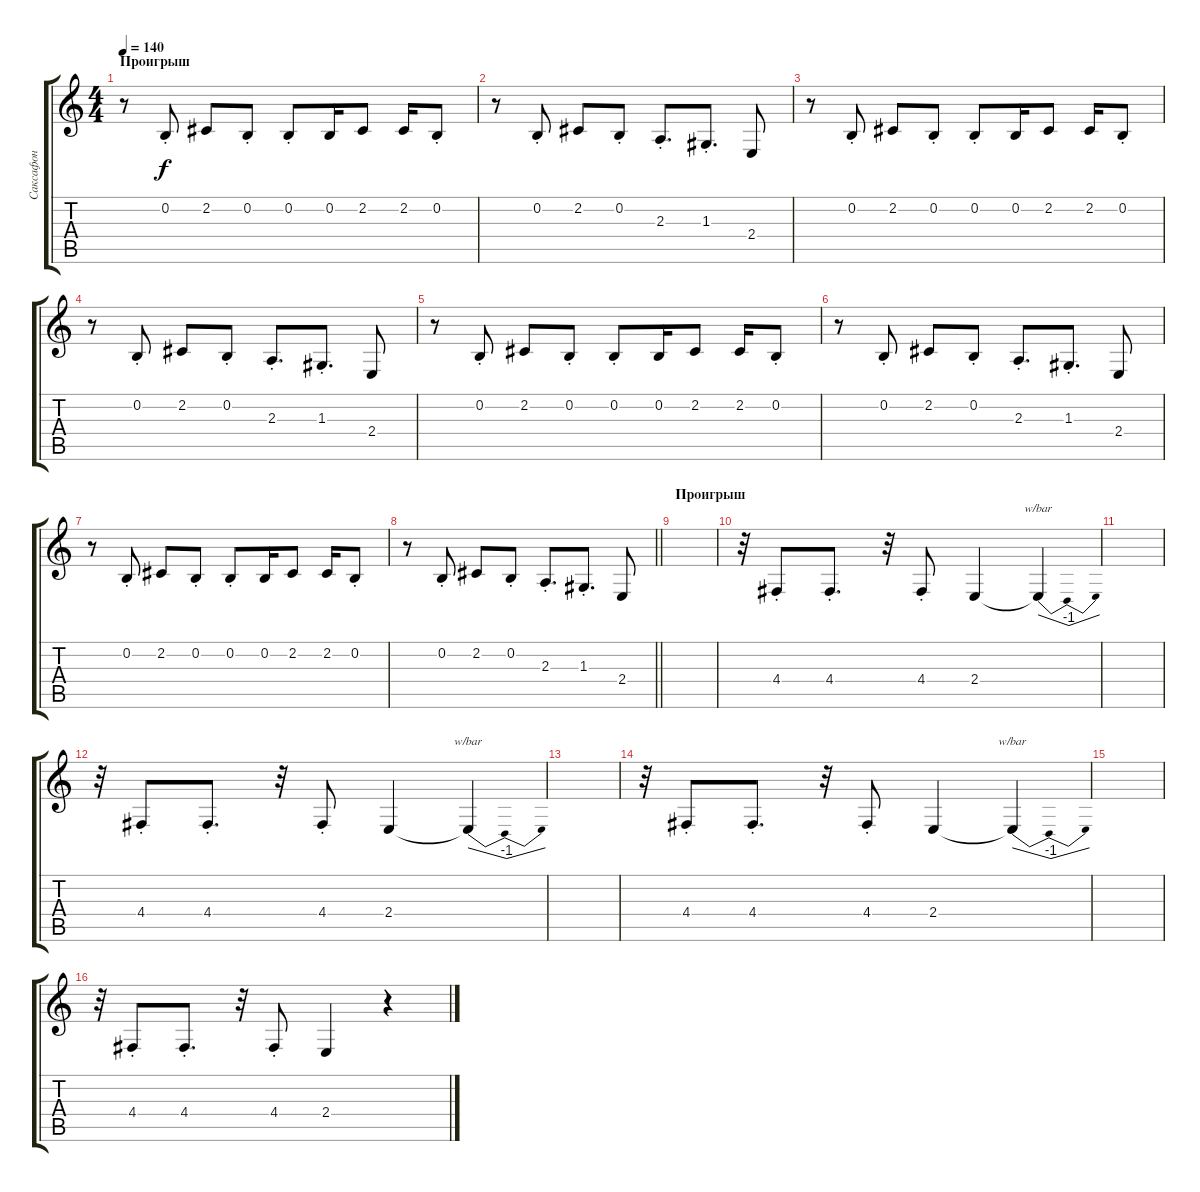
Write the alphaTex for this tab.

\track ("Саксафон" "Саксафон") {instrument tuba}
\staff {score tabs}
\tuning (E4 B3 G3 D3 A2 E2) {hide}
\ts (4 4)
\section ("" "Проигрыш")
\tempo 140
\clef g2
\ks c
r.8{dy f} 0.2{st}.8 2.2.8 0.2{st}.8 0.2{st}.8 0.2.16 2.2.8 2.2.16 0.2{st}.8 |
r.8 0.2{st}.8 2.2.8 0.2{st}.8 2.3{st}.8{d} 1.3{st}.8{d} 2.4.8 |
r.8 0.2{st}.8 2.2.8 0.2{st}.8 0.2{st}.8 0.2.16 2.2.8 2.2.16 0.2{st}.8 |
r.8 0.2{st}.8 2.2.8 0.2{st}.8 2.3{st}.8{d} 1.3{st}.8{d} 2.4.8 |
r.8 0.2{st}.8 2.2.8 0.2{st}.8 0.2{st}.8 0.2.16 2.2.8 2.2.16 0.2{st}.8 |
r.8 0.2{st}.8 2.2.8 0.2{st}.8 2.3{st}.8{d} 1.3{st}.8{d} 2.4.8 |
r.8 0.2{st}.8 2.2.8 0.2{st}.8 0.2{st}.8 0.2.16 2.2.8 2.2.16 0.2{st}.8 |
\barLineRight lightlight
r.8 0.2{st}.8 2.2.8 0.2{st}.8 2.3{st}.8{d} 1.3{st}.8{d} 2.4.8 |
\section ("" "Проигрыш")
|
r.32 4.4{st}.8 4.4{st}.8{d} r.32 4.4{st}.8 2.4.4 2.4{t}.4{tbe (dip default 0 0 30 -4 60 0)} |
|
r.32 4.4{st}.8 4.4{st}.8{d} r.32 4.4{st}.8 2.4.4 2.4{t}.4{tbe (dip default 0 0 30 -4 60 0)} |
|
r.32 4.4{st}.8 4.4{st}.8{d} r.32 4.4{st}.8 2.4.4 2.4{t}.4{tbe (dip default 0 0 30 -4 60 0)} |
|
r.32 4.4{st}.8 4.4{st}.8{d} r.32 4.4{st}.8 2.4.4 r.4
